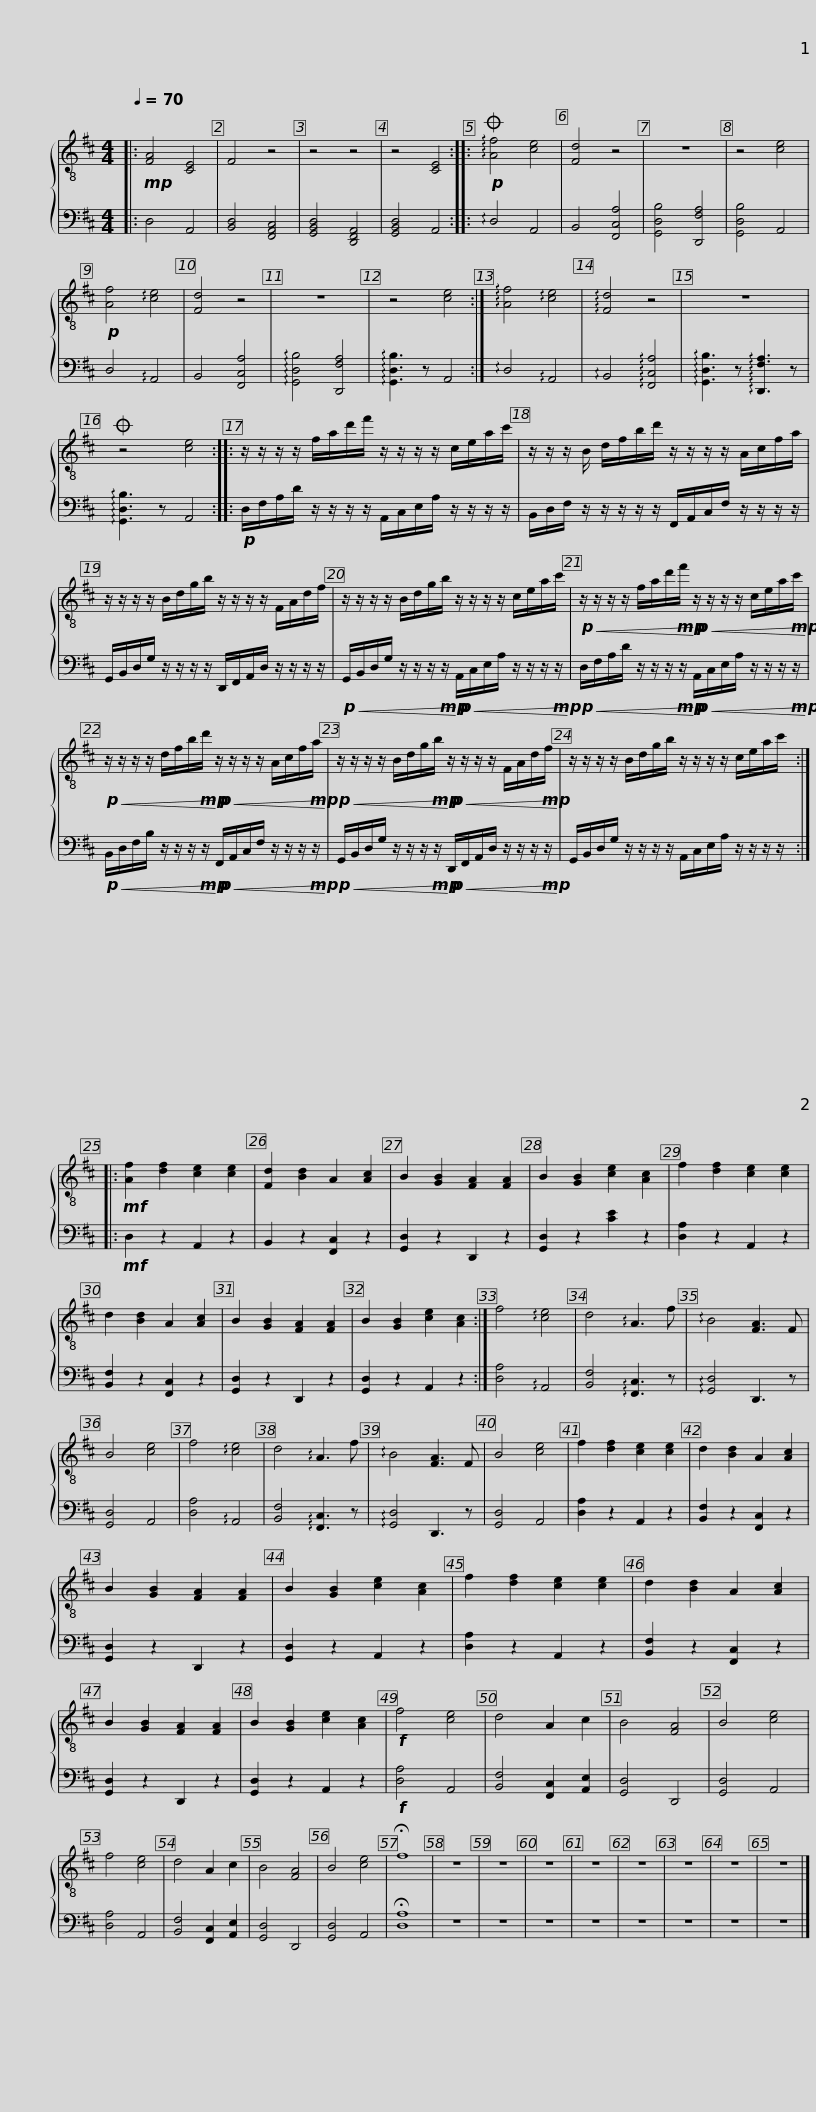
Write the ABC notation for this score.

X:1
%%score { 1 | 2 }
L:1/8
Q:1/4=70
M:4/4
I:linebreak $
K:D
V:1 treble-8
V:2 bass
V:1
|:!mp! [FA]4 [CE]4 | F4 z4 | z4 z4 | z4 [CE]4 ::O!p! !arpeggio![Af]4 [ce]4 | %5
 [Fd]4 z4 | z8 | z4 [ce]4 |!p! [Af]4 !arpeggio![ce]4 | [Fd]4 z4 | %10
 z8 | z4 [ce]4 :|$ !arpeggio![Af]4 !arpeggio![ce]4 | !arpeggio![Fd]4 z4 | z8 | %15
O z4 [ce]4 :: z/ z/ z/ z/ f/a/d'/f'/ z/ z/ z/ z/ c/e/a/c'/ |$ z/ z/ z/ B/ d/f/b/d'/ z/ z/ z/ z/ A/c/f/a/ | z/ z/ z/ z/ B/d/g/b/ z/ z/ z/ z/ F/A/d/f/ |$ z/ z/ z/ z/ B/d/g/b/ z/ z/ z/ z/ c/e/a/c'/ | %20
!p!!<(! z/ z/ z/ z/ f/a/d'/!mp!f'/!<)!!p!!<(! z/ z/ z/ z/ c/e/a/!mp!c'/!<)! |$!p!!<(! z/ z/ z/ z/ d/f/b/!mp!d'/!<)!!p!!<(! z/ z/ z/ z/ A/c/f/!mp!a/!<)! |!p!!<(! z/ z/ z/ z/ B/d/g/!mp!b/!<)!!p!!<(! z/ z/ z/ z/ F/A/d/!mp!f/!<)! |$ z/ z/ z/ z/ B/d/g/b/ z/ z/ z/ z/ c/e/a/c'/ ::!mf! [Af]2 [df]2 [ce]2 [ce]2 | %25
 [Fd]2 [Bd]2 A2 [Ac]2 | B2 [GB]2 [FA]2 [FA]2 | B2 [GB]2 [ce]2 [Ac]2 | f2 [df]2 [ce]2 [ce]2 | d2 [Bd]2 A2 [Ac]2 |$ %30
 B2 [GB]2 [FA]2 [FA]2 | B2 [GB]2 [ce]2 [Ac]2 :| f4 !arpeggio![ce]4 | d4 !arpeggio!A3 f | !arpeggio!B4 [FA]3 F | %35
 B4 [ce]4 | f4 !arpeggio![ce]4 | d4 !arpeggio!A3 f | !arpeggio!B4 [FA]3 F | B4 [ce]4 |$ %40
 f2 [df]2 [ce]2 [ce]2 | d2 [Bd]2 A2 [Ac]2 | B2 [GB]2 [FA]2 [FA]2 | B2 [GB]2 [ce]2 [Ac]2 | f2 [df]2 [ce]2 [ce]2 | %45
 d2 [Bd]2 A2 [Ac]2 | B2 [GB]2 [FA]2 [FA]2 | B2 [GB]2 [ce]2 [Ac]2 |!f! f4 [ce]4 | d4 A2 c2 |$ %50
 B4 [FA]4 | B4 [ce]4 | f4 [ce]4 | d4 A2 c2 | B4 [FA]4 | %55
 B4 [ce]4 | !fermata!f8 | z8 | z8 | z8 | %60
 z8 | z8 | z8 | z8 | z8 |] %65
V:2
|: D,4 A,,4 | [B,,D,]4 [F,,A,,C,]4 | [G,,B,,D,]4 [D,,F,,A,,]4 | [G,,B,,D,]4 A,,4 :: !arpeggio!D,4 A,,4 | %5
 B,,4 [F,,C,A,]4 | [G,,D,B,]4 [D,,F,A,]4 | [G,,D,B,]4 A,,4 | D,4 !arpeggio!A,,4 | B,,4 [F,,C,A,]4 | %10
 !arpeggio![G,,D,B,]4 [D,,F,A,]4 | !arpeggio![G,,D,B,]3 z A,,4 :|$ !arpeggio!D,4 !arpeggio!A,,4 | !arpeggio!B,,4 !arpeggio![F,,C,A,]4 | !arpeggio![G,,D,B,]3 z !arpeggio![D,,F,A,]3 z | %15
 !arpeggio![G,,D,B,]3 z A,,4 ::!p! D,/F,/A,/D/ z/ z/ z/ z/ A,,/C,/E,/A,/ z/ z/ z/ z/ |$ B,,/D,/F,/ z/ z/ z/ z/ z/ F,,/A,,/C,/F,/ z/ z/ z/ z/ | G,,/B,,/D,/G,/ z/ z/ z/ z/ D,,/F,,/A,,/D,/ z/ z/ z/ z/ |$!p!!<(! G,,/B,,/D,/G,/ z/ z/ z/!mp! z/!<)!!p!!<(! A,,/C,/E,/A,/ z/ z/ z/!mp! z/!<)! | %20
!p!!<(! D,/F,/A,/D/ z/ z/ z/!mp! z/!<)!!p!!<(! A,,/C,/E,/A,/ z/ z/ z/!mp! z/!<)! |$!p!!<(! B,,/D,/F,/B,/ z/ z/ z/!mp! z/!<)!!p!!<(! F,,/A,,/C,/F,/ z/ z/ z/!mp! z/!<)! |!p!!<(! G,,/B,,/D,/G,/ z/ z/ z/!mp! z/!<)!!p!!<(! D,,/F,,/A,,/D,/ z/ z/ z/!mp! z/!<)! |$ G,,/B,,/D,/G,/ z/ z/ z/ z/ A,,/C,/E,/A,/ z/ z/ z/ z/ ::!mf! D,2 z2 A,,2 z2 | %25
 B,,2 z2 [F,,C,]2 z2 | [G,,D,]2 z2 D,,2 z2 | [G,,D,]2 z2 [CE]2 z2 | [D,A,]2 z2 A,,2 z2 | [B,,F,]2 z2 [F,,C,]2 z2 |$ %30
 [G,,D,]2 z2 D,,2 z2 | [G,,D,]2 z2 A,,2 z2 :| [D,A,]4 !arpeggio!A,,4 | [B,,F,]4 !arpeggio![F,,C,]3 z | !arpeggio![G,,D,]4 D,,3 z | %35
 [G,,D,]4 A,,4 | [D,A,]4 !arpeggio!A,,4 | [B,,F,]4 !arpeggio![F,,C,]3 z | !arpeggio![G,,D,]4 D,,3 z | [G,,D,]4 A,,4 |$ %40
 [D,A,]2 z2 A,,2 z2 | [B,,F,]2 z2 [F,,C,]2 z2 | [G,,D,]2 z2 D,,2 z2 | [G,,D,]2 z2 A,,2 z2 | [D,A,]2 z2 A,,2 z2 | %45
 [B,,F,]2 z2 [F,,C,]2 z2 | [G,,D,]2 z2 D,,2 z2 | [G,,D,]2 z2 A,,2 z2 |!f! [D,A,]4 A,,4 | [B,,F,]4 [F,,C,]2 [A,,E,]2 |$ %50
 [G,,D,]4 D,,4 | [G,,D,]4 A,,4 | [D,A,]4 A,,4 | [B,,F,]4 [F,,C,]2 [A,,E,]2 | [G,,D,]4 D,,4 | %55
 [G,,D,]4 A,,4 | !fermata![D,A,]8 | z8 | z8 | z8 | %60
 z8 | z8 | z8 | z8 | z8 |] %65
